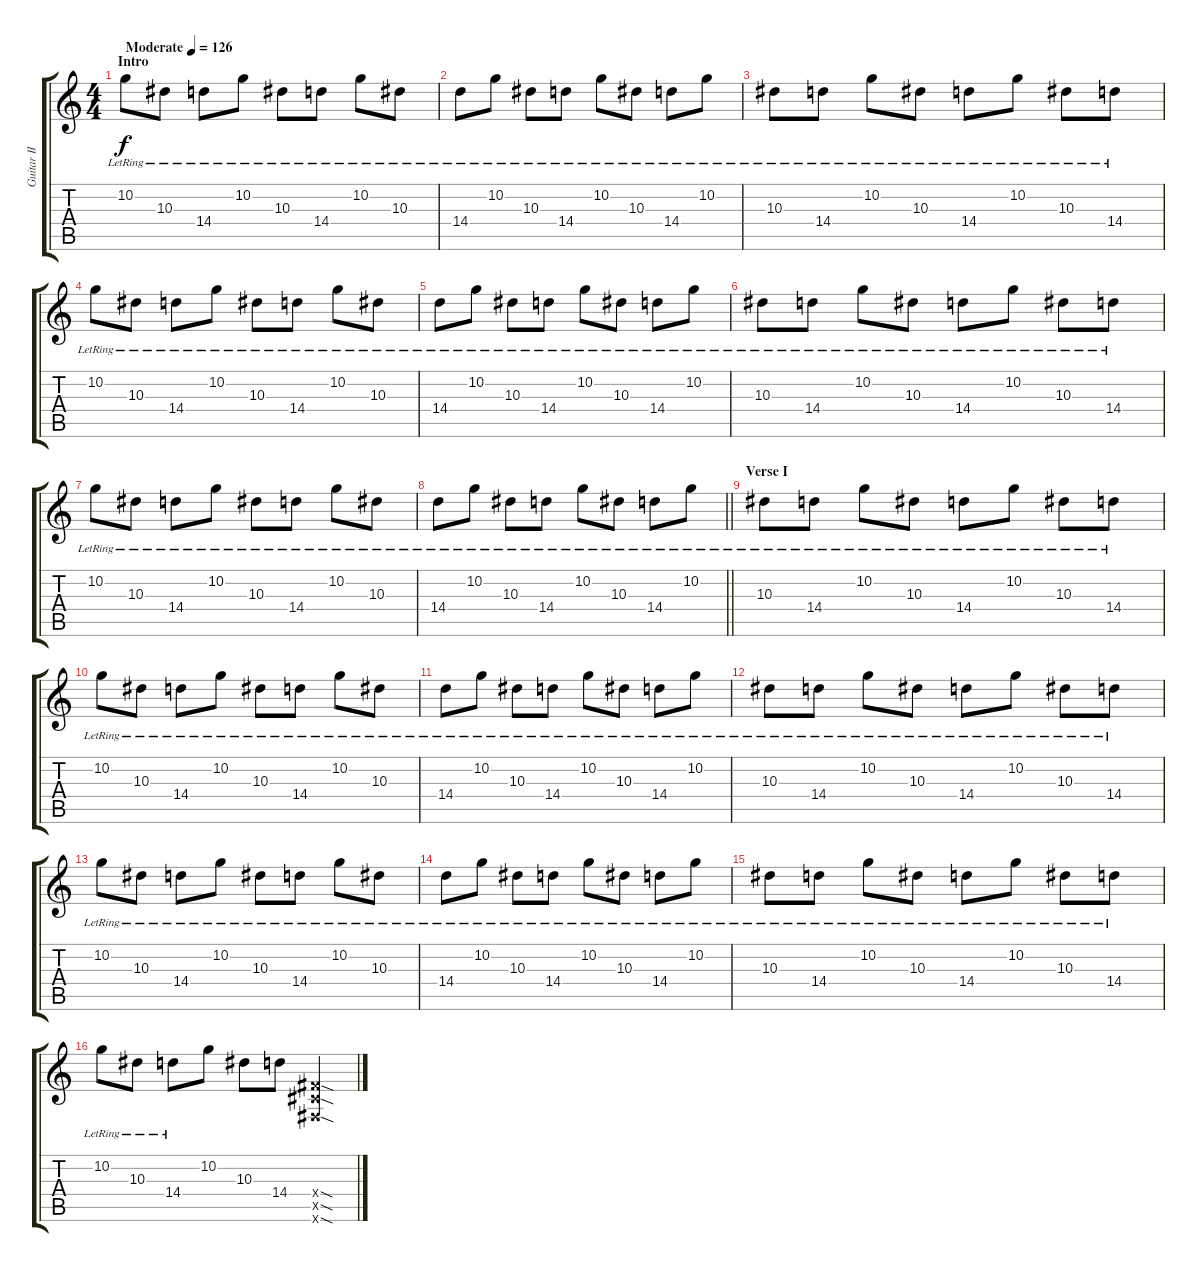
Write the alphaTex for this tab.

\track ("Guitar II" "Guitar II") {instrument overdrivenguitar}
\staff {score tabs}
\tuning (D4 A3 F3 C3 G2 C2) {hide}
\ts (4 4)
\section ("" "Intro")
\tempo (126 "Moderate")
\clef g2
\ks c
10.2{lr}.8{dy f instrument electricguitarclean} 10.3{lr}.8 14.4{lr}.8 10.2{lr}.8 10.3{lr}.8 14.4{lr}.8 10.2{lr}.8 10.3{lr}.8 |
14.4{lr}.8 10.2{lr}.8 10.3{lr}.8 14.4{lr}.8 10.2{lr}.8 10.3{lr}.8 14.4{lr}.8 10.2{lr}.8 |
10.3{lr}.8 14.4{lr}.8 10.2{lr}.8 10.3{lr}.8 14.4{lr}.8 10.2{lr}.8 10.3{lr}.8 14.4{lr}.8 |
10.2{lr}.8 10.3{lr}.8 14.4{lr}.8 10.2{lr}.8 10.3{lr}.8 14.4{lr}.8 10.2{lr}.8 10.3{lr}.8 |
14.4{lr}.8 10.2{lr}.8 10.3{lr}.8 14.4{lr}.8 10.2{lr}.8 10.3{lr}.8 14.4{lr}.8 10.2{lr}.8 |
10.3{lr}.8 14.4{lr}.8 10.2{lr}.8 10.3{lr}.8 14.4{lr}.8 10.2{lr}.8 10.3{lr}.8 14.4{lr}.8 |
10.2{lr}.8 10.3{lr}.8 14.4{lr}.8 10.2{lr}.8 10.3{lr}.8 14.4{lr}.8 10.2{lr}.8 10.3{lr}.8 |
\barLineRight lightlight
14.4{lr}.8 10.2{lr}.8 10.3{lr}.8 14.4{lr}.8 10.2{lr}.8 10.3{lr}.8 14.4{lr}.8 10.2{lr}.8 |
\section ("" "Verse I")
10.3{lr}.8 14.4{lr}.8 10.2{lr}.8 10.3{lr}.8 14.4{lr}.8 10.2{lr}.8 10.3{lr}.8 14.4{lr}.8 |
10.2{lr}.8 10.3{lr}.8 14.4{lr}.8 10.2{lr}.8 10.3{lr}.8 14.4{lr}.8 10.2{lr}.8 10.3{lr}.8 |
14.4{lr}.8 10.2{lr}.8 10.3{lr}.8 14.4{lr}.8 10.2{lr}.8 10.3{lr}.8 14.4{lr}.8 10.2{lr}.8 |
10.3{lr}.8 14.4{lr}.8 10.2{lr}.8 10.3{lr}.8 14.4{lr}.8 10.2{lr}.8 10.3{lr}.8 14.4{lr}.8 |
10.2{lr}.8 10.3{lr}.8 14.4{lr}.8 10.2{lr}.8 10.3{lr}.8 14.4{lr}.8 10.2{lr}.8 10.3{lr}.8 |
14.4{lr}.8 10.2{lr}.8 10.3{lr}.8 14.4{lr}.8 10.2{lr}.8 10.3{lr}.8 14.4{lr}.8 10.2{lr}.8 |
10.3{lr}.8 14.4{lr}.8 10.2{lr}.8 10.3{lr}.8 14.4{lr}.8 10.2{lr}.8 10.3{lr}.8 14.4{lr}.8 |
10.2{lr}.8 10.3{lr}.8 14.4{lr}.8 10.2.8 10.3.8 14.4.8 (6.4{sod x} 6.5{sod x} 6.6{sod x}).4{balance 11 instrument overdrivenguitar}
